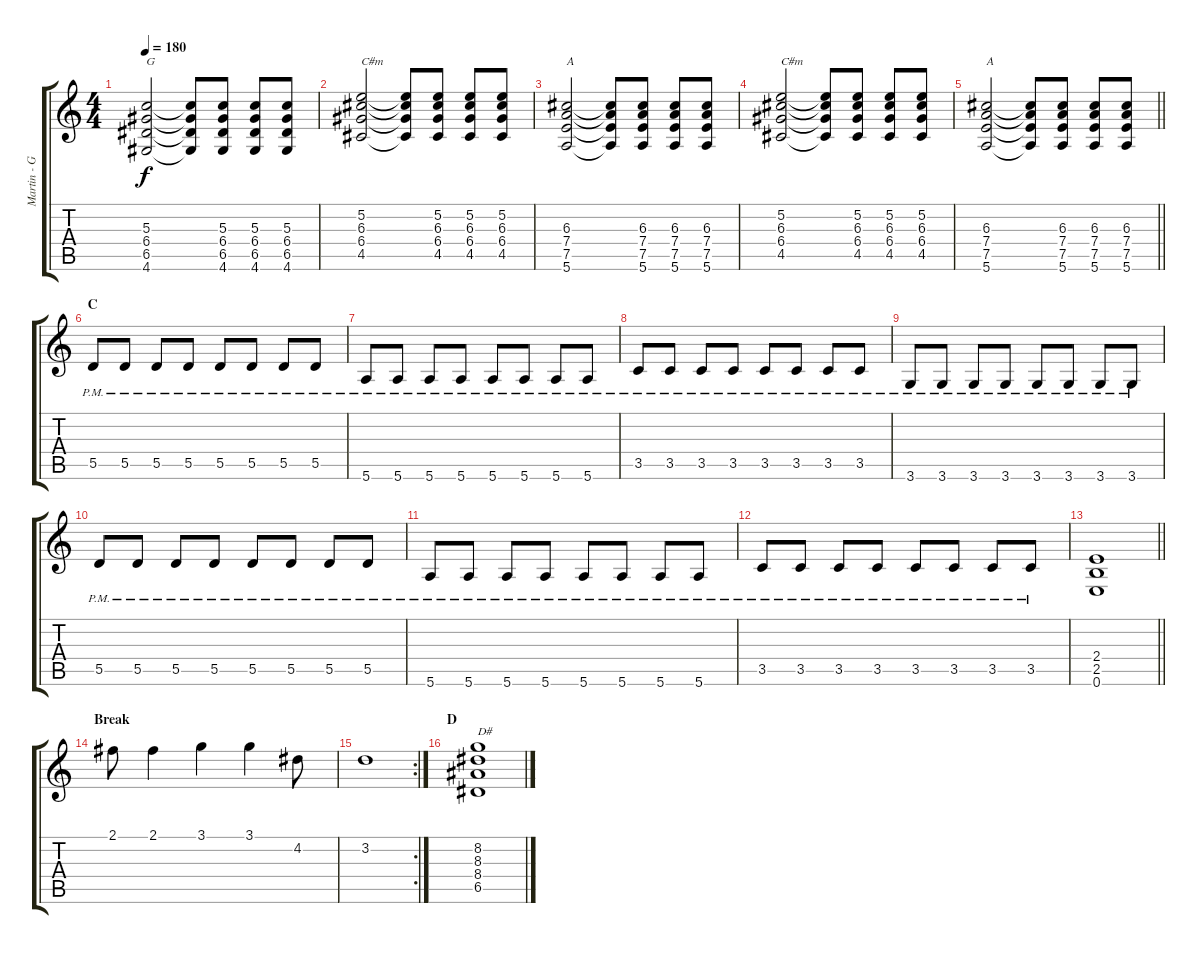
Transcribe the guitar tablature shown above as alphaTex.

\track ("Martin - Guitar" "Martin - G") {instrument distortionguitar}
\staff {score tabs}
\tuning (E4 B3 G3 D3 A2 E2) {hide}
\ts (4 4)
\tempo 180
\clef g2
\ks c
(5.3 6.4 6.5 4.6).2{txt "G" dy f} (5.3{t} 6.4{t} 6.5{t} 4.6{t}).8 (5.3 6.4 6.5 4.6).8 (5.3 6.4 6.5 4.6).8 (5.3 6.4 6.5 4.6).8 |
(5.2 6.3 6.4 4.5).2{txt "C#m"} (5.2{t} 6.3{t} 6.4{t} 4.5{t}).8 (5.2 6.3 6.4 4.5).8 (5.2 6.3 6.4 4.5).8 (5.2 6.3 6.4 4.5).8 |
(6.3 7.4 7.5 5.6).2{txt "A"} (6.3{t} 7.4{t} 7.5{t} 5.6{t}).8 (6.3 7.4 7.5 5.6).8 (6.3 7.4 7.5 5.6).8 (6.3 7.4 7.5 5.6).8 |
(5.2 6.3 6.4 4.5).2{txt "C#m"} (5.2{t} 6.3{t} 6.4{t} 4.5{t}).8 (5.2 6.3 6.4 4.5).8 (5.2 6.3 6.4 4.5).8 (5.2 6.3 6.4 4.5).8 |
\barLineRight lightlight
(6.3 7.4 7.5 5.6).2{txt "A"} (6.3{t} 7.4{t} 7.5{t} 5.6{t}).8 (6.3 7.4 7.5 5.6).8 (6.3 7.4 7.5 5.6).8 (6.3 7.4 7.5 5.6).8 |
\section ("" "C")
5.5{pm}.8 5.5{pm}.8 5.5{pm}.8 5.5{pm}.8 5.5{pm}.8 5.5{pm}.8 5.5{pm}.8 5.5{pm}.8 |
5.6{pm}.8 5.6{pm}.8 5.6{pm}.8 5.6{pm}.8 5.6{pm}.8 5.6{pm}.8 5.6{pm}.8 5.6{pm}.8 |
3.5{pm}.8 3.5{pm}.8 3.5{pm}.8 3.5{pm}.8 3.5{pm}.8 3.5{pm}.8 3.5{pm}.8 3.5{pm}.8 |
3.6{pm}.8 3.6{pm}.8 3.6{pm}.8 3.6{pm}.8 3.6{pm}.8 3.6{pm}.8 3.6{pm}.8 3.6{pm}.8 |
5.5{pm}.8 5.5{pm}.8 5.5{pm}.8 5.5{pm}.8 5.5{pm}.8 5.5{pm}.8 5.5{pm}.8 5.5{pm}.8 |
5.6{pm}.8 5.6{pm}.8 5.6{pm}.8 5.6{pm}.8 5.6{pm}.8 5.6{pm}.8 5.6{pm}.8 5.6{pm}.8 |
3.5{pm}.8 3.5{pm}.8 3.5{pm}.8 3.5{pm}.8 3.5{pm}.8 3.5{pm}.8 3.5{pm}.8 3.5{pm}.8 |
\barLineRight lightlight
(2.4 2.5 0.6).1 |
\section ("" "Break")
2.1.8 2.1.4 3.1.4 3.1.4 4.2.8 |
\rc 2
3.2.1 |
\section ("" "D")
(8.2 8.3 8.4 6.5).1{txt "D#"}
